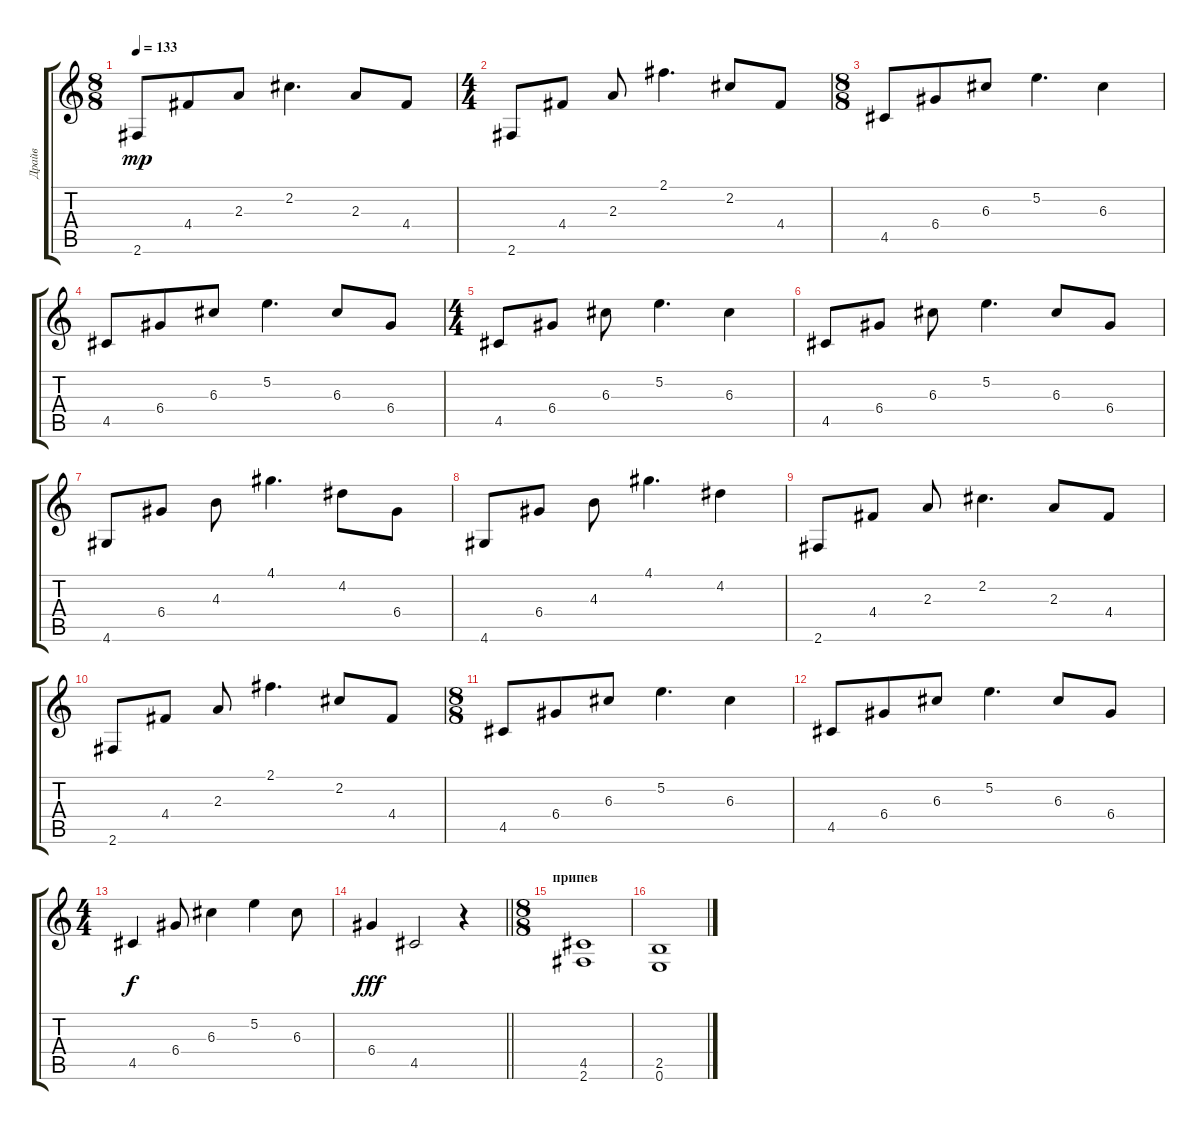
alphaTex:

\track ("Драйв" "Драйв") {instrument acousticguitarnylon}
\staff {score tabs}
\tuning (E4 B3 G3 D3 A2 E2) {hide}
\ts (8 8)
\tempo 133
\clef g2
\ks c
2.6.8{dy mp} 4.4.8 2.3.8 2.2.4{d} 2.3.8 4.4.8 |
\ts (4 4)
2.6.8 4.4.8 2.3.8 2.1.4{d} 2.2.8 4.4.8 |
\ts (8 8)
4.5.8 6.4.8 6.3.8 5.2.4{d} 6.3.4 |
4.5.8 6.4.8 6.3.8 5.2.4{d} 6.3.8 6.4.8 |
\ts (4 4)
4.5.8 6.4.8 6.3.8 5.2.4{d} 6.3.4 |
4.5.8 6.4.8 6.3.8 5.2.4{d} 6.3.8 6.4.8 |
4.6.8 6.4.8 4.3.8 4.1.4{d} 4.2.8 6.4.8 |
4.6.8 6.4.8 4.3.8 4.1.4{d} 4.2.4 |
2.6.8 4.4.8 2.3.8 2.2.4{d} 2.3.8 4.4.8 |
2.6.8 4.4.8 2.3.8 2.1.4{d} 2.2.8 4.4.8 |
\ts (8 8)
4.5.8 6.4.8 6.3.8 5.2.4{d} 6.3.4 |
4.5.8 6.4.8 6.3.8 5.2.4{d} 6.3.8 6.4.8 |
\ts (4 4)
4.5.4{dy f} 6.4.8 6.3.4 5.2.4 6.3.8 |
\barLineRight lightlight
6.4.4{dy fff} 4.5.2 r.4 |
\ts (8 8)
\section ("" "припев")
(4.5 2.6).1{volume 6 instrument distortionguitar} |
(2.5 0.6).1
